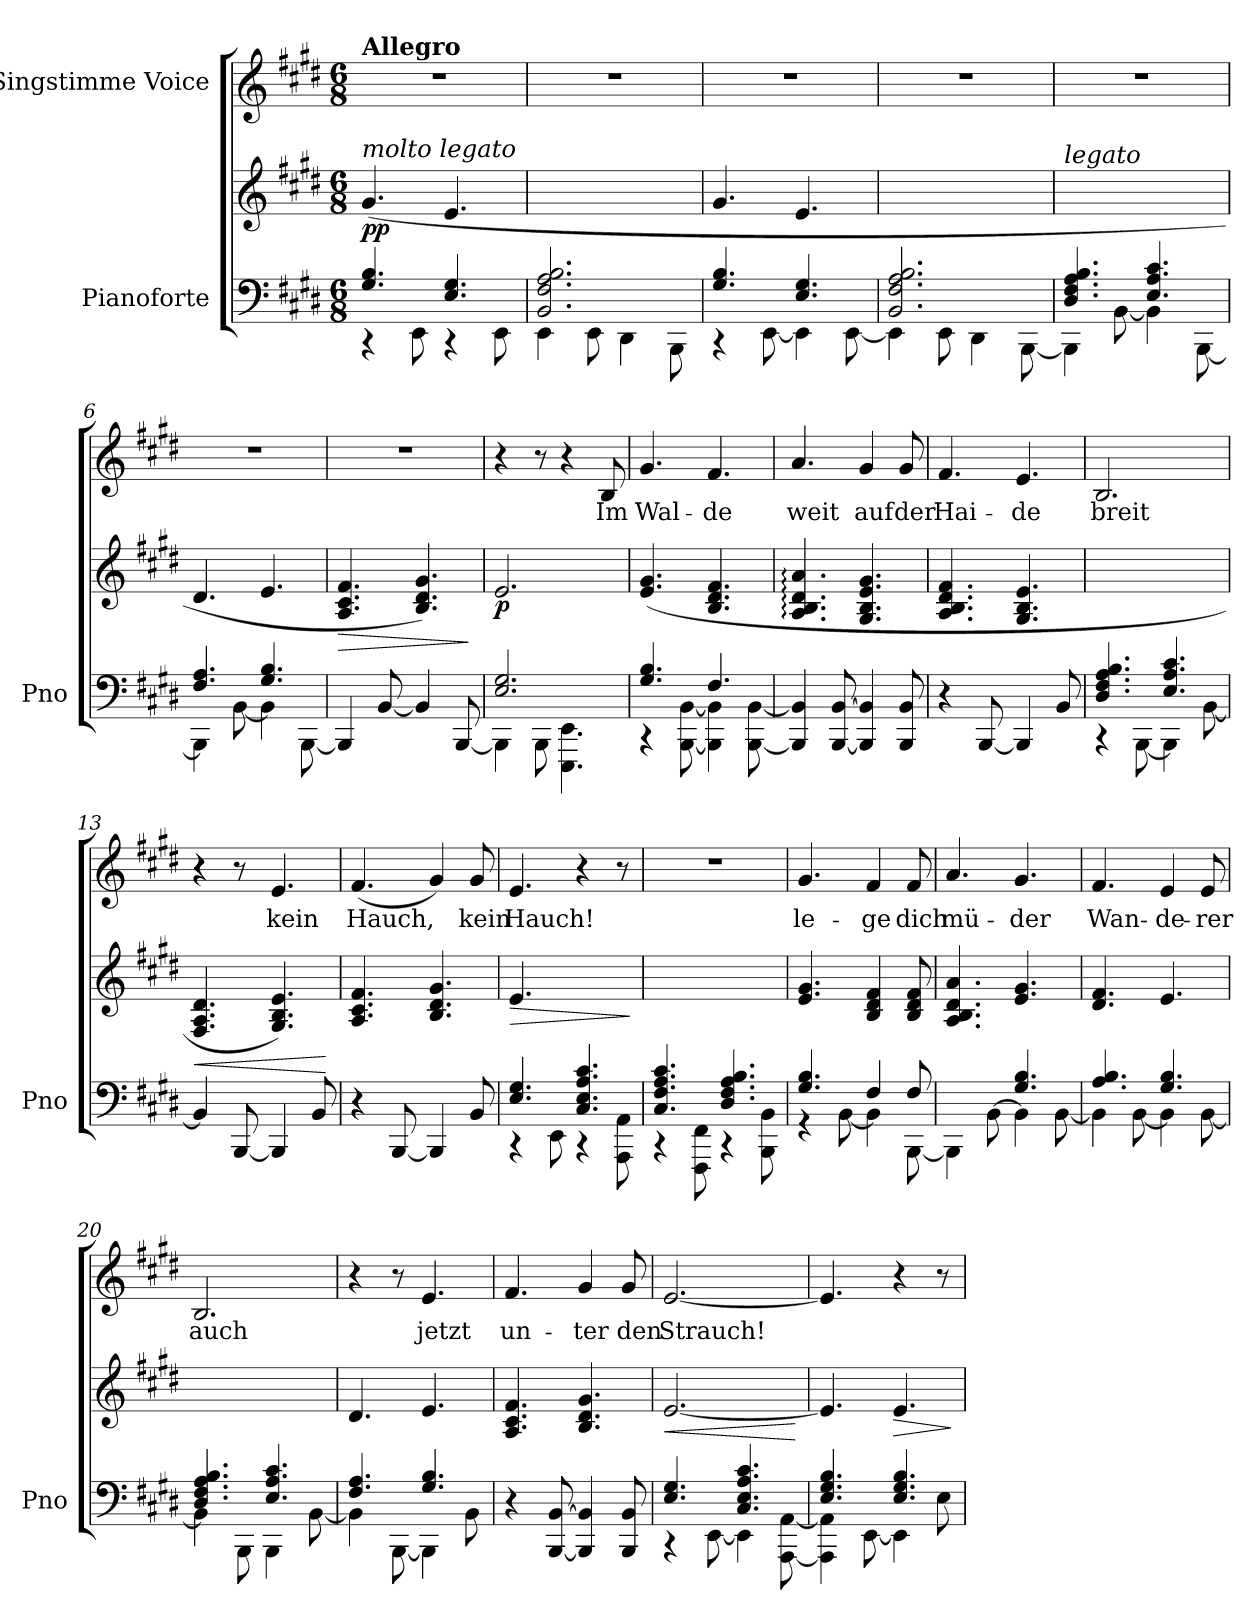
**kern	**kern	**dynam	**kern	**text
*part2	*part2	*part2	*part1	*part1
*staff3	*staff2	*staff2/3	*staff1	*staff1
*I"Pianoforte	*	*	*I"Singstimme Voice	*
*I'Pno	*	*	*	*
*clefF4	*clefG2	*	*clefG2	*
*k[f#c#g#d#]	*k[f#c#g#d#]	*	*k[f#c#g#d#]	*
*M6/8	*M6/8	*	*M6/8	*
=1	=1	=1	=1	=1
*^	*	*	*	*
!	!	!	!	!LO:TX:a:B:t=Allegro	!
!	!	!LO:TX:a:i:t=molto legato	!	!	!
!	!	!	!LO:DY:b	!	!
4.G#/ 4.B/	4rCC	(>4.g#/	pp	2.r	.
.	8EE\	.	.	.	.
4.E/ 4.G#/	4rCC	4.e/	.	.	.
.	8EE\	.	.	.	.
=2	=2	=2	=2	=2	=2
2.BB/ 2.F#/ 2.A/ 2.B/	4EE\	2.ryy	.	2.r	.
.	8EE\	.	.	.	.
.	4DD#\	.	.	.	.
.	8BBB\	.	.	.	.
=3	=3	=3	=3	=3	=3
4.G#/ 4.B/	4rCC	4.g#/	.	2.r	.
.	[8EE\	.	.	.	.
4.E/ 4.G#/	4EE\]	4.e/	.	.	.
.	[8EE\	.	.	.	.
=4	=4	=4	=4	=4	=4
2.BB/ 2.F#/ 2.A/ 2.B/)	4EE\]	2.ryy	.	2.r	.
.	8EE\	.	.	.	.
.	4DD#\	.	.	.	.
.	[8BBB\	.	.	.	.
=5	=5	=5	=5	=5	=5
!	!	!LO:TX:a:i:t=legato	!	!	!
(>4.D#/ 4.F#/ 4.A/ 4.B/	4BBB\]	2.ryy	.	2.r	.
.	[8BB\	.	.	.	.
4.E/ 4.A/ 4.c#/	4BB\]	.	.	.	.
.	[8BBB\	.	.	.	.
=6	=6	=6	=6	=6	=6
4.F#/ 4.A/	4BBB\]	4.d#/	.	2.r	.
.	[8BB\	.	.	.	.
4.G#/ 4.B/	4BB\]	4.e/	.	.	.
.	[8BBB\	.	.	.	.
=7	=7	=7	=7	=7	=7
!	!	!	!LO:HP:b	!	!
*v	*v	*	*	*	*
4BBB/]	4.A/ 4.c#/ 4.f#/	>	2.r	.
[8BB/	.	.	.	.
4BB/]	4.B/ 4.d#/ 4.g#/)	.	.	.
[8BBB/	.	.	.	.
.	.	]	.	.
!!LO:LB:g=z
=8	=8	=8	=8	=8
*^	*	*	*	*
!	!	!	!LO:DY:b	!	!
2.E/ 2.G#/	4BBB\]	2.e/	p	4r	.
.	8BBB\	.	.	8r	.
.	4.EEE\ 4.EE\	.	.	4r	.
!	!	!	!	!	!LO:LY:b
.	.	.	.	8B/	Im
=9	=9	=9	=9	=9	=9
!	!	!	!	!	!LO:LY:b
4.G#/ 4.B/	4rCC	(>4.e/ 4.g#/	.	4.g#/	Wal-
.	[8BBB\ [8BB\	.	.	.	.
!	!	!	!	!	!LO:LY:b
4.F#/	4BBB\] 4BB\]	4.B/ 4.d#/ 4.f#/	.	4.f#/	-de
.	[8BBB\ [8BB\	.	.	.	.
=10	=10	=10	=10	=10	=10
!	!	!	!	!	!LO:LY:b
*v	*v	*	*	*	*
4BBB/] 4BB/]	4.A/: 4.B/: 4.d#/: 4.a/:	.	4.a/	weit
[8BBB/ [8BB/	.	.	.	.
!	!	!	!	!LO:LY:b
4BBB/] 4BB/]	4.G#/ 4.B/ 4.e/ 4.g#/	.	4g#/	auf
!	!	!	!	!LO:LY:b
8BBB/ 8BB/	.	.	8g#/	der
=11	=11	=11	=11	=11
!	!	!	!	!LO:LY:b
4r	4.A/ 4.B/ 4.d#/ 4.f#/	.	4.f#/	Hai-
[8BBB/	.	.	.	.
!	!	!	!	!LO:LY:b
4BBB/]	4.G#/ 4.B/ 4.e/	.	4.e/	-de
8BB/	.	.	.	.
=12	=12	=12	=12	=12
*^	*	*	*	*
!	!	!	!	!	!LO:LY:b
4.D#/ 4.F#/ 4.A/ 4.B/	4rCC	2.ryy	.	2.B/	breit
.	[8BBB\	.	.	.	.
4.E/ 4.A/ 4.c#/	4BBB\]	.	.	.	.
.	[8BB\	.	.	.	.
=13	=13	=13	=13	=13	=13
!	!	!	!LO:HP:b	!	!
*v	*v	*	*	*	*
4BB/]	4.F#/ 4.A/ 4.d#/	<	4r	.
[8BBB/	.	.	8r	.
!	!	!	!	!LO:LY:b
4BBB/]	4.G#/ 4.B/ 4.e/)	.	4.e/	kein
8BB/	.	.	.	.
.	.	[	.	.
=14	=14	=14	=14	=14
!	!	!	!	!LO:LY:b
4r	4.A/ 4.c#/ 4.f#/	.	(<4.f#/	Hauch,
[8BBB/	.	.	.	.
4BBB/]	4.B/ 4.d#/ 4.g#/	.	4g#/)	.
!	!	!	!	!LO:LY:b
8BB/	.	.	8g#/	kein
=15	=15	=15	=15	=15
*^	*	*	*	*
*	*^	*	*	*	*
!	!	!	!	!LO:HP:b	!	!LO:LY:b
4.ryy	4.E/ 4.G#/	4rCC	4.e/	>	4.e/	Hauch!
.	.	8EE\	.	.	.	.
4.C#/ 4.E/ 4.A/ 4.c#/	4.ryy	4rCC	4.ryy	.	4r	.
.	.	8AAA\ 8AA\	.	.	8r	.
*v	*v	*v	*	*	*	*
.	.	]	.	.
=16	=16	=16	=16	=16
*^	*	*	*	*
4.C#/ 4.F#/ 4.A/ 4.c#/	4rCC	2.ryy	.	2.r	.
.	8FFF#\ 8FF#\	.	.	.	.
4.D#/ 4.F#/ 4.A/ 4.B/	4rCC	.	.	.	.
.	8BBB\ 8BB\	.	.	.	.
!!LO:LB:g=z
=17	=17	=17	=17	=17	=17
!	!	!	!	!	!LO:LY:b
4.G#/ 4.B/	4rGG	4.e/ 4.g#/	.	4.g#/	le-
.	[8BB\	.	.	.	.
!	!	!	!	!	!LO:LY:b
4F#/	4BB\]	4B/ 4d#/ 4f#/	.	4f#/	-ge
!	!	!	!	!	!LO:LY:b
8F#/	[8BBB\	8B/ 8d#/ 8f#/	.	8f#/	dich
=18	=18	=18	=18	=18	=18
!	!	!	!	!	!LO:LY:b
4.ryy	4BBB\]	4.A/ 4.B/ 4.d#/ 4.a/	.	4.a/	mü-
.	[8BB\	.	.	.	.
!	!	!	!	!	!LO:LY:b
4.G#/ 4.B/	4BB\]	4.e/ 4.g#/	.	4.g#/	-der
.	[8BB\	.	.	.	.
=19	=19	=19	=19	=19	=19
!	!	!	!	!	!LO:LY:b
4.A/ 4.B/	4BB\]	4.d#/ 4.f#/	.	4.f#/	Wan-
.	[8BB\	.	.	.	.
!	!	!	!	!	!LO:LY:b
4.G#/ 4.B/	4BB\]	4.e/	.	4e/	-de-
!	!	!	!	!	!LO:LY:b
.	[8BB\	.	.	8e/	-rer
=20	=20	=20	=20	=20	=20
!	!	!	!	!	!LO:LY:b
4.D#/ 4.F#/ 4.A/ 4.B/	4BB\]	2.ryy	.	2.B/	auch
.	8BBB\	.	.	.	.
4.E/ 4.A/ 4.c#/	4BBB\	.	.	.	.
.	[8BB\	.	.	.	.
=21	=21	=21	=21	=21	=21
4.F#/ 4.A/	4BB\]	4.d#/	.	4r	.
.	[8BBB\	.	.	8r	.
!	!	!	!	!	!LO:LY:b
4.G#/ 4.B/	4BBB\]	4.e/	.	4.e/	jetzt
.	8BB\	.	.	.	.
=22	=22	=22	=22	=22	=22
!	!	!	!	!	!LO:LY:b
*v	*v	*	*	*	*
4r	4.A/ 4.c#/ 4.f#/	.	4.f#/	un-
[8BBB/ [8BB/	.	.	.	.
!	!	!	!	!LO:LY:b
4BBB/] 4BB/]	4.B/ 4.d#/ 4.g#/	.	4g#/	-ter
!	!	!	!	!LO:LY:b
8BBB/ 8BB/	.	.	8g#/	den
=23	=23	=23	=23	=23
*^	*	*	*	*
!	!	!	!LO:HP:b	!	!LO:LY:b
4.E/ 4.G#/	4r	[2.e/	<	[2.e/	Strauch!
.	[8EE\	.	.	.	.
4.C#/ 4.E/ 4.A/ 4.c#/	4EE\]	.	.	.	.
.	[8AAA\ [8AA\	.	.	.	.
*v	*v	*	*	*	*
.	.	[	.	.
=24	=24	=24	=24	=24
*^	*	*	*	*
4.E/ 4.G#/ 4.B/	4AAA\] 4AA\]	4.e/]	.	4.e/]	.
.	[8EE\	.	.	.	.
!	!	!	!LO:HP:b	!	!
4.E/ 4.G#/ 4.B/	4EE\]	4.e/	>	4r	.
.	8E\	.	.	8r	.
*v	*v	*	*	*	*
.	.	]	.	.
=	=	=	=	=
*-	*-	*-	*-	*-
